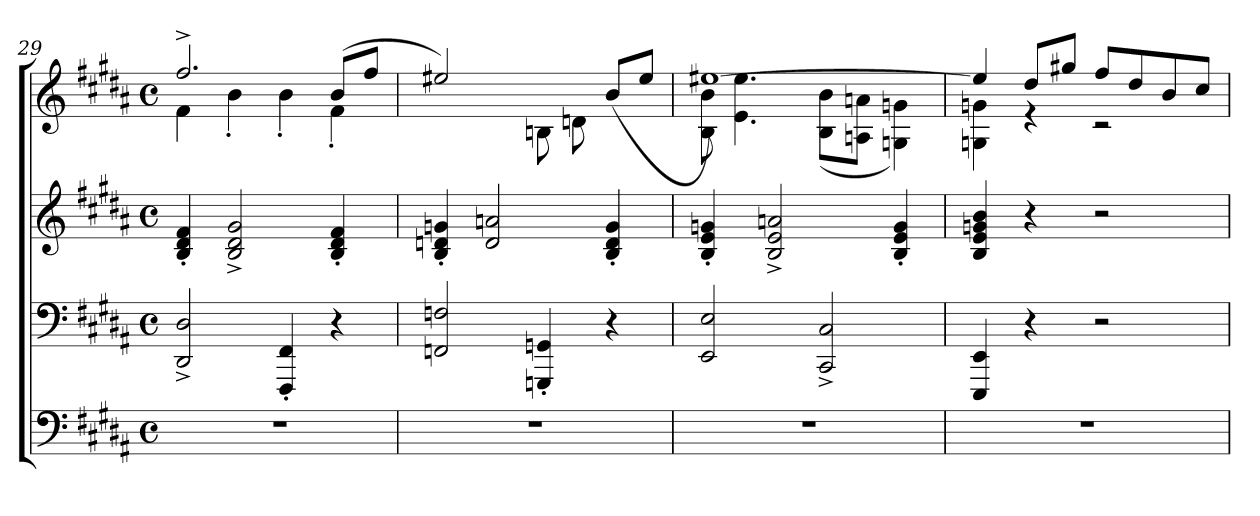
**kern	**kern	**kern	**kern
*part3	*part2	*part2	*part1
*staff4	*staff3	*staff2	*staff1
*clefF4	*clefF4	*clefG2	*clefG2
*k[f#c#g#d#a#]	*k[f#c#g#d#a#]	*k[f#c#g#d#a#]	*k[f#c#g#d#a#]
*M4/4	*M4/4	*M4/4	*M4/4
*met(c)	*met(c)	*met(c)	*met(c)
=29	=29	=29	=29
*	*	*	*^
1r	2DD#/^> 2D#/^>	4B/'< 4d#/'< 4f#/'<	2.ff#^>/	4f#\
.	.	2B/^> 2d#/^> 2g#/^>	.	4b'<\
.	4FFF#/'< 4FF#/'<	.	.	4b'<\
.	4r	4B/'< 4d#/'< 4f#/'<	(>8b/L	4f#'<\
.	.	.	8ff#/J	.
*	*	*	*v	*v
=30	=30	=30	=30
1r	2FFn/ 2Fn/	4B/'< 4dn/'< 4gn/'<	2ee#X/)
.	.	2d/ 2an/	.
.	4GGGn/'< 4GGn/'<	.	8Bn\
.	.	.	8dn\
.	4r	4B/'< 4d/'< 4g/'<	(>8b/L
.	.	.	8ee#/J
=31	=31	=31	=31
*	*	*	*^
1r	2EE/ 2E/	4B/'< 4e/'< 4gn/'<	[>1ee#X)	8B\ 8b\
.	.	.	.	4.e\ 4.ee#\
.	.	2B/^> 2e/^> 2an/^>	.	.
.	2CC#/<^>< 2C#/<^><	.	.	(<8B\ 8b\L
.	.	.	.	8An\ 8an\J
.	.	4B/'< 4e/'< 4g/'<	.	4Gn\ 4gn\)
=32	=32	=32	=32	=32
1r	4EEE/ 4EE/	4B/ 4e/ 4gn/ 4b/	4ee#/]	4Gn\ 4gn\
.	4r	4r	8dd#/L	4r
.	.	.	8gg#X/J	.
.	2r	2r	8ff#/L	2r
.	.	.	8dd#/	.
.	.	.	8b/	.
.	.	.	8cc#/J	.
*	*	*	*v	*v
=	=	=	=
*-	*-	*-	*-
